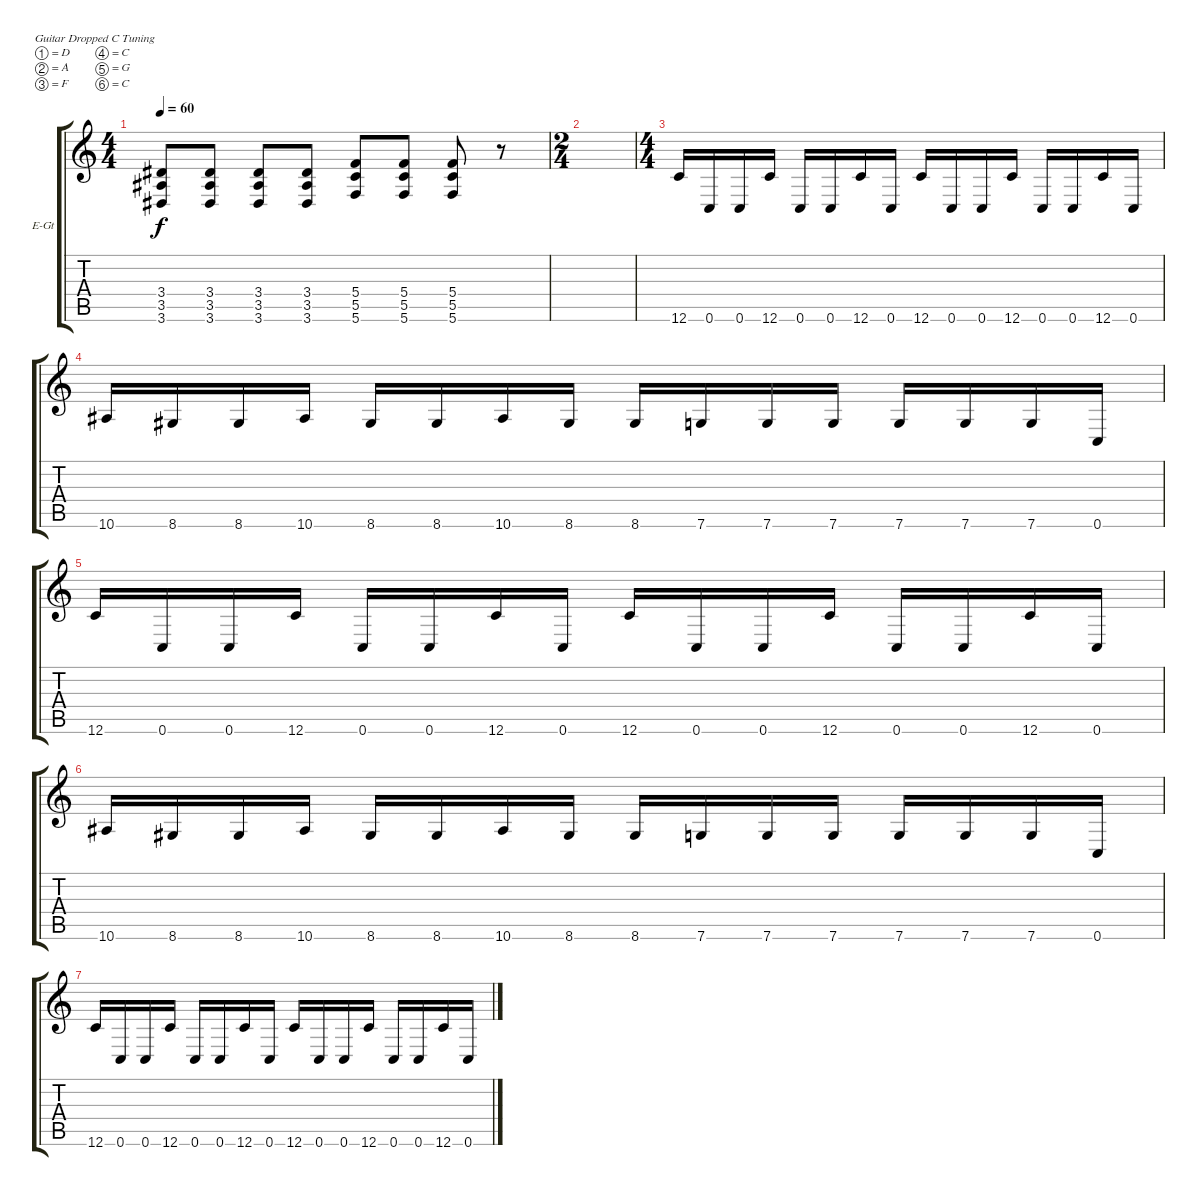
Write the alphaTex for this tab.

\defaultSystemsLayout 4
\bracketExtendMode groupsimilarinstruments
\firstSystemTrackNameOrientation horizontal
\otherSystemsTrackNameOrientation horizontal
\track ("Paul Landers" "E-Gt") {instrument electricguitarclean}
\staff {score tabs}
\tuning (D4 A3 F3 C3 G2 C2)
\ts (4 4)
\tempo 60
\clef g2
\ks c
(3.6 3.5 3.4).8{dy f} (3.6 3.5 3.4).8 (3.6 3.5 3.4).8 (3.6 3.5 3.4).8 (5.6 5.5 5.4).8 (5.6 5.5 5.4).8 (5.6 5.5 5.4).8 r.8 |
\ts (2 4)
|
\ts (4 4)
12.6.16 0.6.16 0.6.16 12.6.16 0.6.16 0.6.16 12.6.16 0.6.16 12.6.16 0.6.16 0.6.16 12.6.16 0.6.16 0.6.16 12.6.16 0.6.16 |
10.6.16 8.6.16 8.6.16 10.6.16 8.6.16 8.6.16 10.6.16 8.6.16 8.6.16 7.6.16 7.6.16 7.6.16 7.6.16 7.6.16 7.6.16 0.6.16 |
12.6.16 0.6.16 0.6.16 12.6.16 0.6.16 0.6.16 12.6.16 0.6.16 12.6.16 0.6.16 0.6.16 12.6.16 0.6.16 0.6.16 12.6.16 0.6.16 |
10.6.16 8.6.16 8.6.16 10.6.16 8.6.16 8.6.16 10.6.16 8.6.16 8.6.16 7.6.16 7.6.16 7.6.16 7.6.16 7.6.16 7.6.16 0.6.16 |
12.6.16 0.6.16 0.6.16 12.6.16 0.6.16 0.6.16 12.6.16 0.6.16 12.6.16 0.6.16 0.6.16 12.6.16 0.6.16 0.6.16 12.6.16 0.6.16
